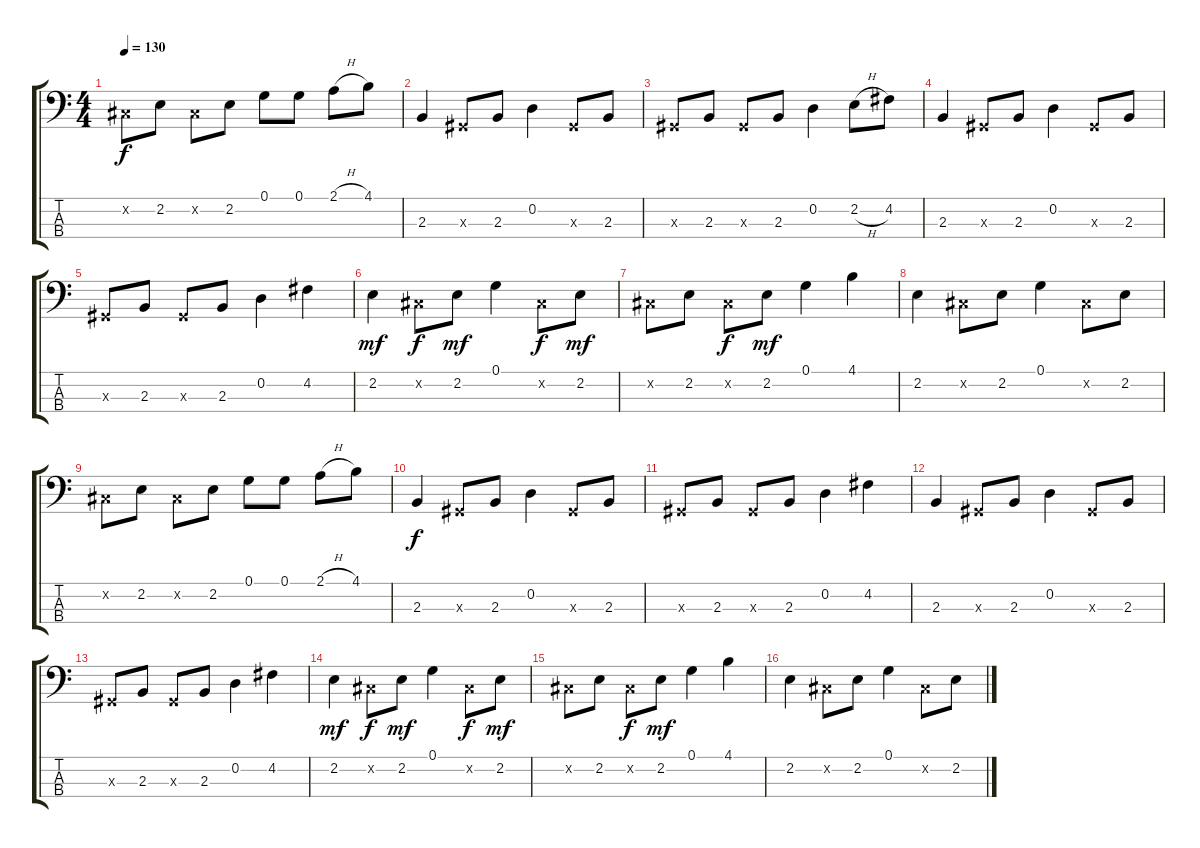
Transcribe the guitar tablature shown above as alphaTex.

\track "" {instrument synthbass2}
\staff {score tabs}
\tuning (G2 D2 A1 E1) {hide}
\ts (4 4)
\tempo 130
\clef f4
\ks c
-1.2{x}.8{dy f} 2.2.8 -1.2{x}.8 2.2.8 0.1.8 0.1.8 2.1{h}.8 4.1.8 |
2.3.4 -1.3{x}.8 2.3.8 0.2.4 -1.3{x}.8 2.3.8 |
-1.3{x}.8 2.3.8 -1.3{x}.8 2.3.8 0.2.4 2.2{h}.8 4.2.8 |
2.3.4 -1.3{x}.8 2.3.8 0.2.4 -1.3{x}.8 2.3.8 |
-1.3{x}.8 2.3.8 -1.3{x}.8 2.3.8 0.2.4 4.2.4 |
2.2.4{dy mf} -1.2{x}.8{dy f} 2.2.8{dy mf} 0.1.4 -1.2{x}.8{dy f} 2.2.8{dy mf} |
-1.2{x}.8 2.2.8 -1.2{x}.8{dy f} 2.2.8{dy mf} 0.1.4 4.1.4 |
2.2.4 -1.2{x}.8 2.2.8 0.1.4 -1.2{x}.8 2.2.8 |
-1.2{x}.8 2.2.8 -1.2{x}.8 2.2.8 0.1.8 0.1.8 2.1{h}.8 4.1.8 |
2.3.4{dy f} -1.3{x}.8 2.3.8 0.2.4 -1.3{x}.8 2.3.8 |
-1.3{x}.8 2.3.8 -1.3{x}.8 2.3.8 0.2.4 4.2.4 |
2.3.4 -1.3{x}.8 2.3.8 0.2.4 -1.3{x}.8 2.3.8 |
-1.3{x}.8 2.3.8 -1.3{x}.8 2.3.8 0.2.4 4.2.4 |
2.2.4{dy mf} -1.2{x}.8{dy f} 2.2.8{dy mf} 0.1.4 -1.2{x}.8{dy f} 2.2.8{dy mf} |
-1.2{x}.8 2.2.8 -1.2{x}.8{dy f} 2.2.8{dy mf} 0.1.4 4.1.4 |
2.2.4 -1.2{x}.8 2.2.8 0.1.4 -1.2{x}.8 2.2.8
